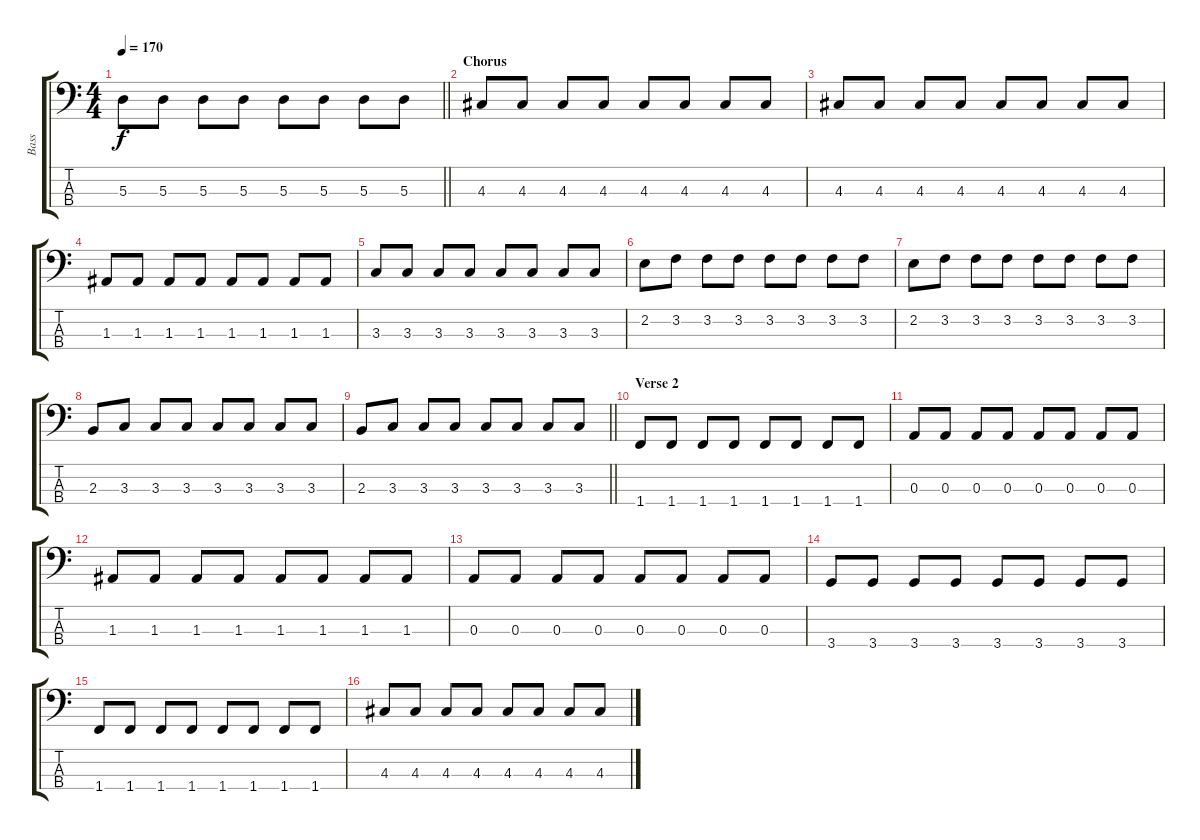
\track ("Bass" "Bass") {instrument electricbasspick}
\staff {score tabs}
\tuning (G2 D2 A1 E1) {hide}
\ts (4 4)
\tempo 170
\clef f4
\barLineRight lightlight
\ks c
5.3.8{dy f} 5.3.8 5.3.8 5.3.8 5.3.8 5.3.8 5.3.8 5.3.8 |
\section ("" "Chorus")
4.3.8 4.3.8 4.3.8 4.3.8 4.3.8 4.3.8 4.3.8 4.3.8 |
4.3.8 4.3.8 4.3.8 4.3.8 4.3.8 4.3.8 4.3.8 4.3.8 |
1.3.8 1.3.8 1.3.8 1.3.8 1.3.8 1.3.8 1.3.8 1.3.8 |
3.3.8 3.3.8 3.3.8 3.3.8 3.3.8 3.3.8 3.3.8 3.3.8 |
2.2.8 3.2.8 3.2.8 3.2.8 3.2.8 3.2.8 3.2.8 3.2.8 |
2.2.8 3.2.8 3.2.8 3.2.8 3.2.8 3.2.8 3.2.8 3.2.8 |
2.3.8 3.3.8 3.3.8 3.3.8 3.3.8 3.3.8 3.3.8 3.3.8 |
\barLineRight lightlight
2.3.8 3.3.8 3.3.8 3.3.8 3.3.8 3.3.8 3.3.8 3.3.8 |
\section ("" "Verse 2")
1.4.8 1.4.8 1.4.8 1.4.8 1.4.8 1.4.8 1.4.8 1.4.8 |
0.3.8 0.3.8 0.3.8 0.3.8 0.3.8 0.3.8 0.3.8 0.3.8 |
1.3.8 1.3.8 1.3.8 1.3.8 1.3.8 1.3.8 1.3.8 1.3.8 |
0.3.8 0.3.8 0.3.8 0.3.8 0.3.8 0.3.8 0.3.8 0.3.8 |
3.4.8 3.4.8 3.4.8 3.4.8 3.4.8 3.4.8 3.4.8 3.4.8 |
1.4.8 1.4.8 1.4.8 1.4.8 1.4.8 1.4.8 1.4.8 1.4.8 |
4.3.8 4.3.8 4.3.8 4.3.8 4.3.8 4.3.8 4.3.8 4.3.8
